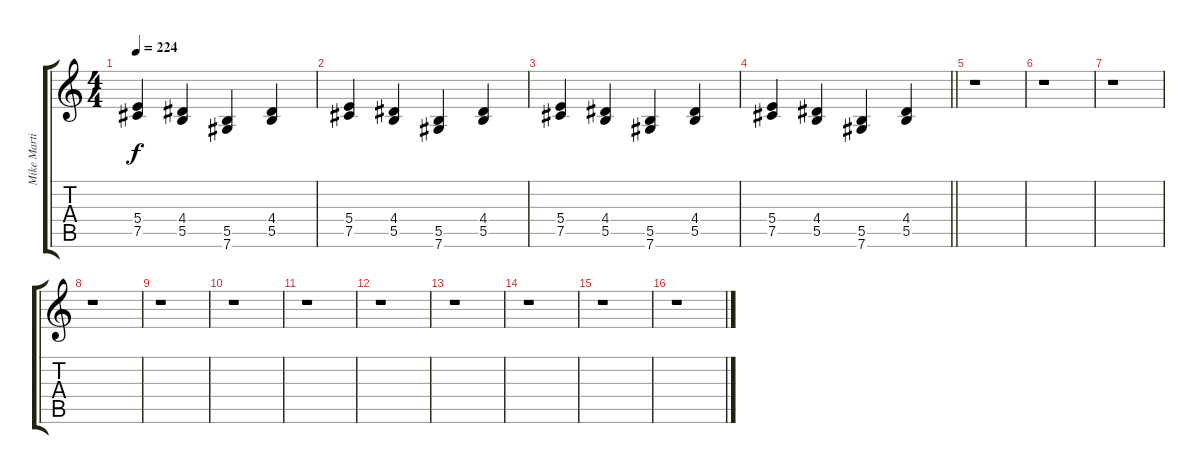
\track ("Mike Martin Lead" "Mike Marti") {instrument distortionguitar}
\staff {score tabs}
\tuning (Db4 Ab3 E3 B2 Gb2 Db2) {hide}
\ts (4 4)
\tempo 224
\clef g2
\ks c
(5.4 7.5).4{dy f} (4.4 5.5).4 (5.5 7.6).4 (4.4 5.5).4 |
(5.4 7.5).4 (4.4 5.5).4 (5.5 7.6).4 (4.4 5.5).4 |
(5.4 7.5).4 (4.4 5.5).4 (5.5 7.6).4 (4.4 5.5).4 |
\barLineRight lightlight
(5.4 7.5).4 (4.4 5.5).4 (5.5 7.6).4 (4.4 5.5).4 |
r.1 |
r.1 |
r.1 |
r.1 |
r.1 |
r.1 |
r.1 |
r.1 |
r.1 |
r.1 |
r.1 |
r.1
